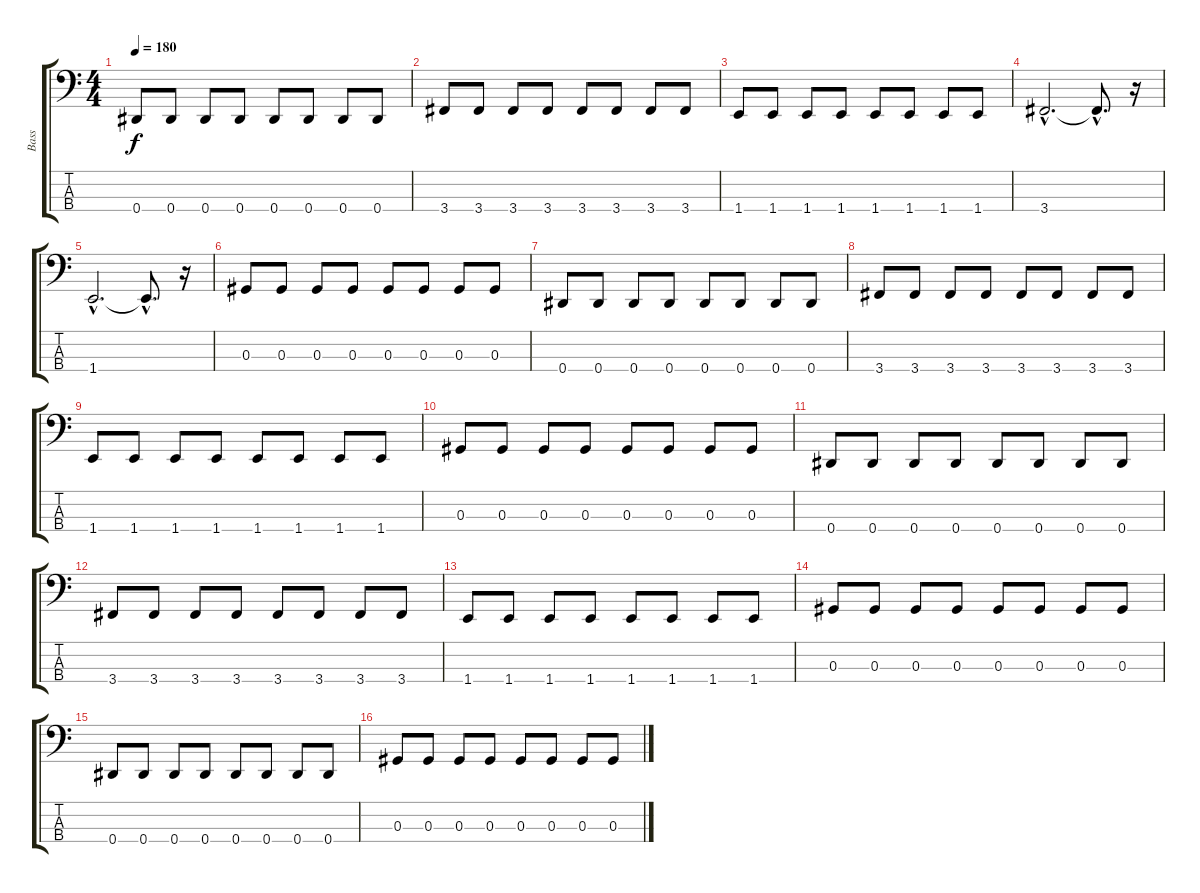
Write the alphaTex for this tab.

\track ("Bass" "Bass") {instrument electricbasspick}
\staff {score tabs}
\tuning (Gb2 Db2 Ab1 Eb1) {hide}
\ts (4 4)
\tempo 180
\clef f4
\ks c
0.4.8{dy f} 0.4.8 0.4.8 0.4.8 0.4.8 0.4.8 0.4.8 0.4.8 |
3.4.8 3.4.8 3.4.8 3.4.8 3.4.8 3.4.8 3.4.8 3.4.8 |
1.4.8 1.4.8 1.4.8 1.4.8 1.4.8 1.4.8 1.4.8 1.4.8 |
3.4{hac}.2{d} 3.4{hac t}.8{d} r.16 |
1.4{hac}.2{d} 1.4{hac t}.8{d} r.16 |
0.3.8 0.3.8 0.3.8 0.3.8 0.3.8 0.3.8 0.3.8 0.3.8 |
0.4.8 0.4.8 0.4.8 0.4.8 0.4.8 0.4.8 0.4.8 0.4.8 |
3.4.8 3.4.8 3.4.8 3.4.8 3.4.8 3.4.8 3.4.8 3.4.8 |
1.4.8 1.4.8 1.4.8 1.4.8 1.4.8 1.4.8 1.4.8 1.4.8 |
0.3.8 0.3.8 0.3.8 0.3.8 0.3.8 0.3.8 0.3.8 0.3.8 |
0.4.8 0.4.8 0.4.8 0.4.8 0.4.8 0.4.8 0.4.8 0.4.8 |
3.4.8 3.4.8 3.4.8 3.4.8 3.4.8 3.4.8 3.4.8 3.4.8 |
1.4.8 1.4.8 1.4.8 1.4.8 1.4.8 1.4.8 1.4.8 1.4.8 |
0.3.8 0.3.8 0.3.8 0.3.8 0.3.8 0.3.8 0.3.8 0.3.8 |
0.4.8 0.4.8 0.4.8 0.4.8 0.4.8 0.4.8 0.4.8 0.4.8 |
0.3.8 0.3.8 0.3.8 0.3.8 0.3.8 0.3.8 0.3.8 0.3.8
